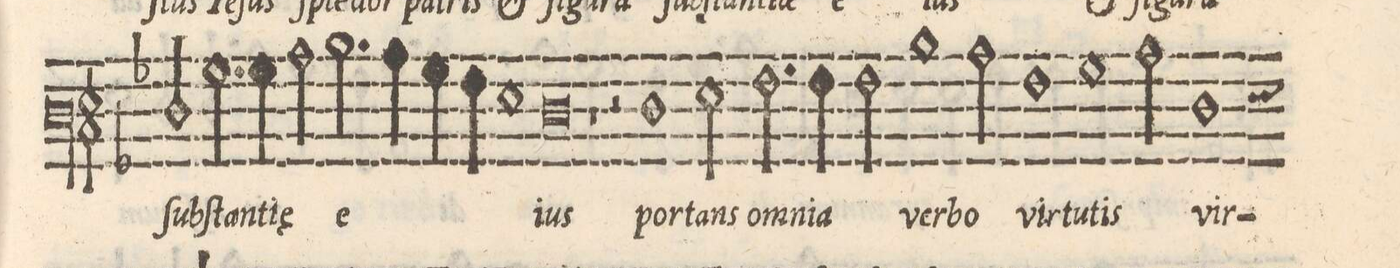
**kern	**text
*I"BASSVS	*
*clefF3	*
*k[b-]	*
*met(C)	*
*M2/1	*
2F/	ſub-
=20-	=20-
2.B-\	-ſtan-
4B-\	-ti-
2c\	-ae
2.d\	e-
=21-	=21-
4c\	.
4B-\	.
4A\	.
1G	.
=22-	=22-
0F	-ius
=23-	=23-
1r	.
2r	.
1F\	por-
=24-	=24-
2G\	-tans
2.A\	om-
4A\	-ni-
=25-	=25-
2A\	-a
1d	ver-
2c\	-bo
=26-	=26-
1A	vir-
1B-	-tu-
=27-	=27-
2c\	-tis
1F	vir-
*custos:G	*
*-	*-
